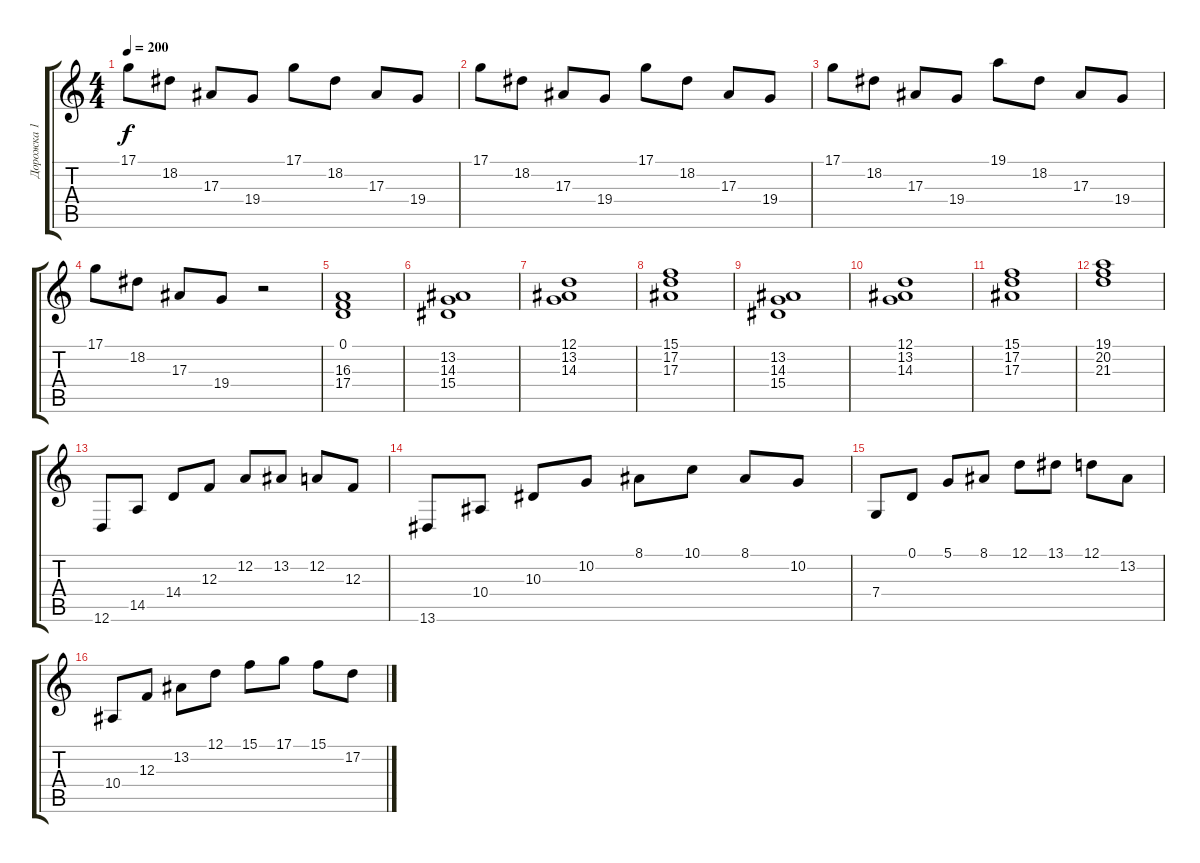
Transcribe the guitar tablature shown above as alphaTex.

\track ("Дорожка 1" "Дорожка 1") {instrument fx4atmosphere}
\staff {score tabs}
\tuning (D4 A3 F3 C3 G2 D2) {hide}
\ts (4 4)
\tempo 200
\clef g2
\ks c
17.1.8{dy f} 18.2.8 17.3.8 19.4.8 17.1.8 18.2.8 17.3.8 19.4.8 |
17.1.8 18.2.8 17.3.8 19.4.8 17.1.8 18.2.8 17.3.8 19.4.8 |
17.1.8 18.2.8 17.3.8 19.4.8 19.1.8 18.2.8 17.3.8 19.4.8 |
17.1.8 18.2.8 17.3.8 19.4.8 r.2 |
(0.1 16.3 17.4).1{instrument acousticgrandpiano} |
(13.2 14.3 15.4).1 |
(12.1 13.2 14.3).1 |
(15.1 17.2 17.3).1 |
(13.2 14.3 15.4).1 |
(12.1 13.2 14.3).1 |
(15.1 17.2 17.3).1 |
(19.1 20.2 21.3).1 |
12.6.8 14.5.8 14.4.8 12.3.8 12.2.8 13.2.8 12.2.8 12.3.8 |
13.6.8 10.4.8 10.3.8 10.2.8 8.1.8 10.1.8 8.1.8 10.2.8 |
7.4.8 0.1.8 5.1.8 8.1.8 12.1.8 13.1.8 12.1.8 13.2.8 |
10.4.8 12.3.8 13.2.8 12.1.8 15.1.8 17.1.8 15.1.8 17.2.8
